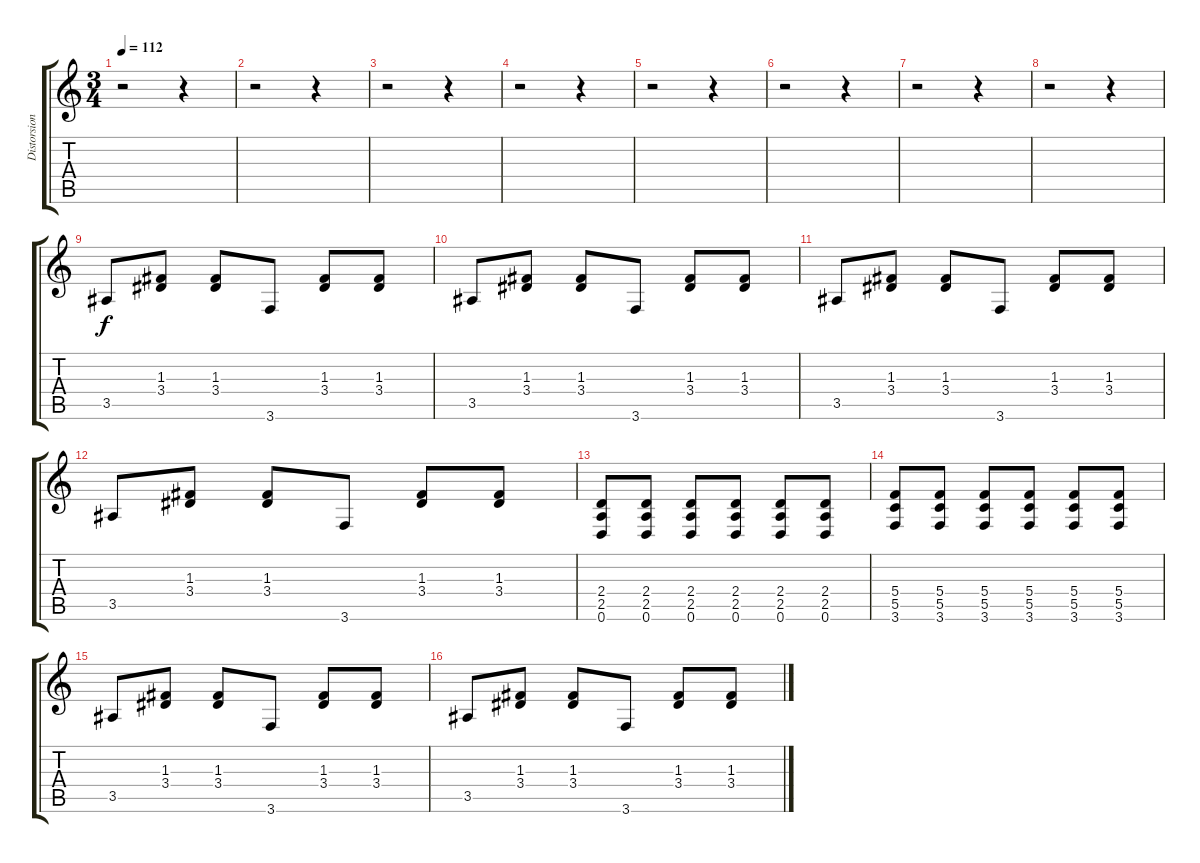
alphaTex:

\track ("Distorsion Guitar 1" "Distorsion") {instrument overdrivenguitar}
\staff {score tabs}
\tuning (D4 A3 F3 C3 G2 D2) {hide}
\ts (3 4)
\tempo 112
\clef g2
\ks c
r.2{dy f instrument overdrivenguitar} r.4 |
r.2 r.4 |
r.2 r.4 |
r.2 r.4 |
r.2 r.4 |
r.2 r.4 |
r.2 r.4 |
r.2 r.4 |
3.5.8 (1.3 3.4).8 (1.3 3.4).8 3.6.8 (1.3 3.4).8 (1.3 3.4).8 |
3.5.8 (1.3 3.4).8 (1.3 3.4).8 3.6.8 (1.3 3.4).8 (1.3 3.4).8 |
3.5.8 (1.3 3.4).8 (1.3 3.4).8 3.6.8 (1.3 3.4).8 (1.3 3.4).8 |
3.5.8 (1.3 3.4).8 (1.3 3.4).8 3.6.8 (1.3 3.4).8 (1.3 3.4).8 |
(2.4 2.5 0.6).8 (2.4 2.5 0.6).8 (2.4 2.5 0.6).8 (2.4 2.5 0.6).8 (2.4 2.5 0.6).8 (2.4 2.5 0.6).8 |
(5.4 5.5 3.6).8 (5.4 5.5 3.6).8 (5.4 5.5 3.6).8 (5.4 5.5 3.6).8 (5.4 5.5 3.6).8 (5.4 5.5 3.6).8 |
3.5.8 (1.3 3.4).8 (1.3 3.4).8 3.6.8 (1.3 3.4).8 (1.3 3.4).8 |
3.5.8 (1.3 3.4).8 (1.3 3.4).8 3.6.8 (1.3 3.4).8 (1.3 3.4).8
